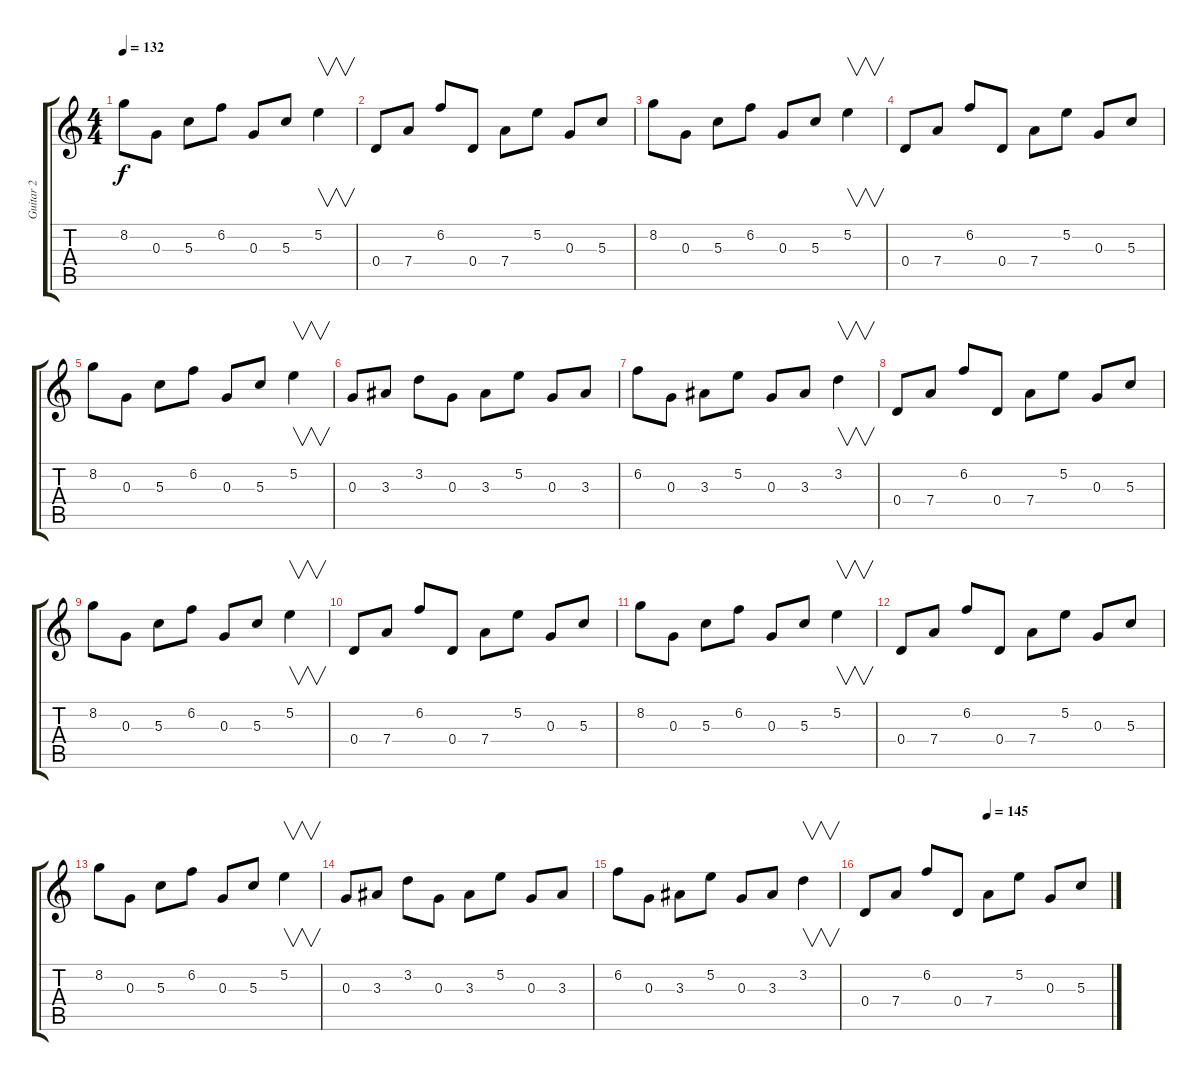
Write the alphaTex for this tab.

\track ("Guitar 2" "Guitar 2") {instrument electricguitarclean}
\staff {score tabs}
\tuning (E4 B3 G3 D3 A2 E2) {hide}
\ts (4 4)
\tempo 132
\clef g2
\ks c
8.2.8{dy f} 0.3.8 5.3.8 6.2.8 0.3.8 5.3.8 5.2.4{v} |
0.4.8 7.4.8 6.2.8 0.4.8 7.4.8 5.2.8 0.3.8 5.3.8 |
8.2.8 0.3.8 5.3.8 6.2.8 0.3.8 5.3.8 5.2.4{v} |
0.4.8 7.4.8 6.2.8 0.4.8 7.4.8 5.2.8 0.3.8 5.3.8 |
8.2.8 0.3.8 5.3.8 6.2.8 0.3.8 5.3.8 5.2.4{v} |
0.3.8 3.3.8 3.2.8 0.3.8 3.3.8 5.2.8 0.3.8 3.3.8 |
6.2.8 0.3.8 3.3.8 5.2.8 0.3.8 3.3.8 3.2.4{v} |
0.4.8 7.4.8 6.2.8 0.4.8 7.4.8 5.2.8 0.3.8 5.3.8 |
8.2.8 0.3.8 5.3.8 6.2.8 0.3.8 5.3.8 5.2.4{v} |
0.4.8 7.4.8 6.2.8 0.4.8 7.4.8 5.2.8 0.3.8 5.3.8 |
8.2.8 0.3.8 5.3.8 6.2.8 0.3.8 5.3.8 5.2.4{v} |
0.4.8 7.4.8 6.2.8 0.4.8 7.4.8 5.2.8 0.3.8 5.3.8 |
8.2.8 0.3.8 5.3.8 6.2.8 0.3.8 5.3.8 5.2.4{v} |
0.3.8 3.3.8 3.2.8 0.3.8 3.3.8 5.2.8 0.3.8 3.3.8 |
6.2.8 0.3.8 3.3.8 5.2.8 0.3.8 3.3.8 3.2.4{v} |
\tempo (145 0.5)
0.4.8 7.4.8 6.2.8 0.4.8 7.4.8 5.2.8 0.3.8 5.3.8
